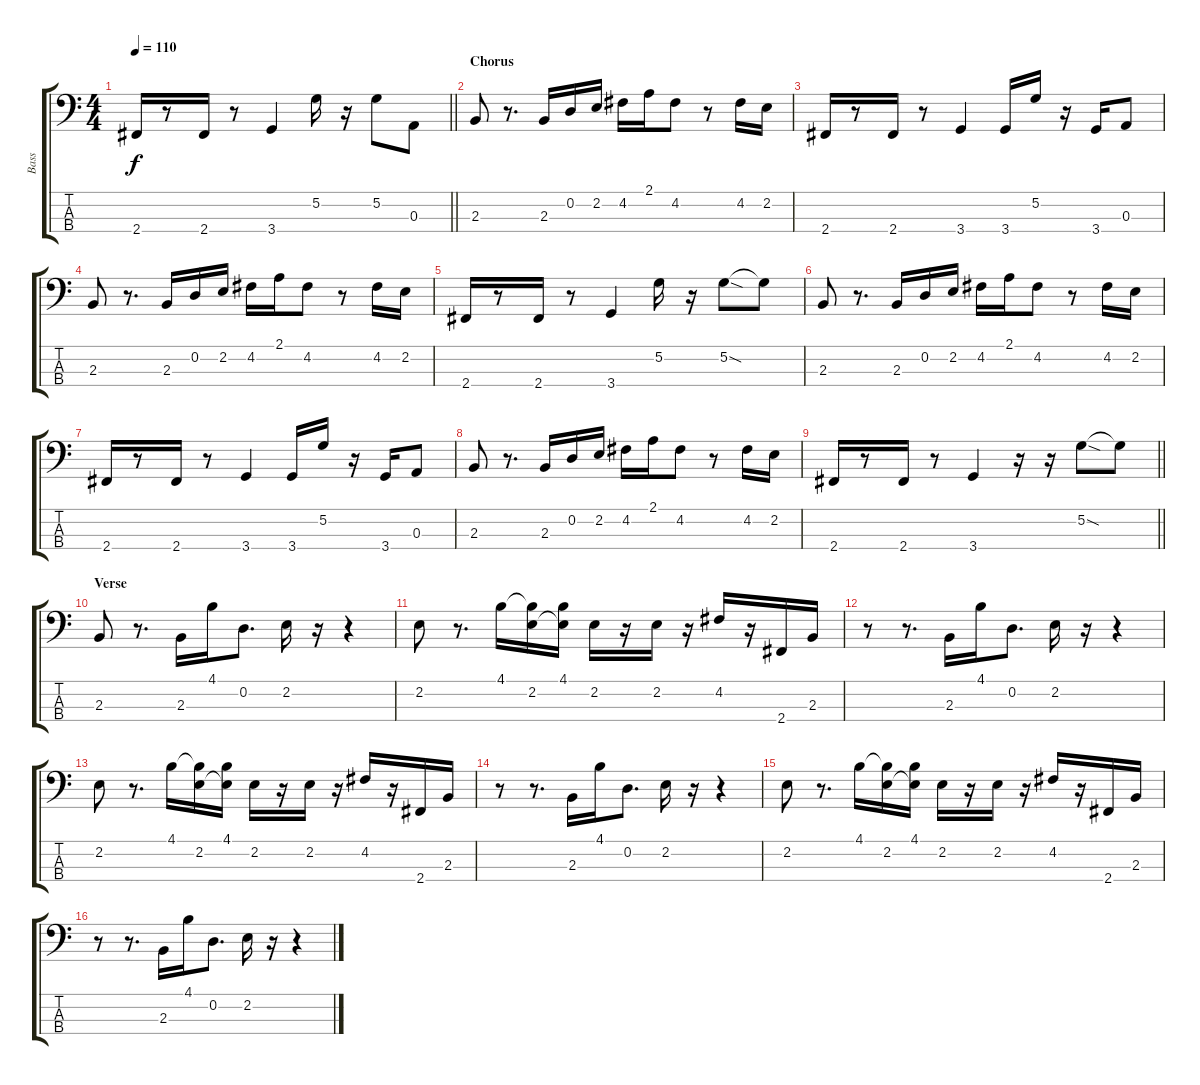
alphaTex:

\track ("Bass" "Bass") {instrument electricbasspick bank 255}
\staff {score tabs}
\tuning (G2 D2 A1 E1) {hide}
\ts (4 4)
\tempo 110
\clef f4
\barLineRight lightlight
\ks c
2.4.16{dy f} r.8 2.4.16 r.8 3.4.4 5.2.16 r.16 5.2.8 0.3.8 |
\section ("" "Chorus")
2.3.8 r.8{d} 2.3.16 0.2.16 2.2.16 4.2.16 2.1.16 4.2.8 r.8 4.2.16 2.2.16 |
2.4.16 r.8 2.4.16 r.8 3.4.4 3.4.16 5.2.16 r.16 3.4.16 0.3.8 |
2.3.8 r.8{d} 2.3.16 0.2.16 2.2.16 4.2.16 2.1.16 4.2.8 r.8 4.2.16 2.2.16 |
2.4.16 r.8 2.4.16 r.8 3.4.4 5.2.16 r.16 5.2{sod}.8 5.2{t}.8 |
2.3.8 r.8{d} 2.3.16 0.2.16 2.2.16 4.2.16 2.1.16 4.2.8 r.8 4.2.16 2.2.16 |
2.4.16 r.8 2.4.16 r.8 3.4.4 3.4.16 5.2.16 r.16 3.4.16 0.3.8 |
2.3.8 r.8{d} 2.3.16 0.2.16 2.2.16 4.2.16 2.1.16 4.2.8 r.8 4.2.16 2.2.16 |
\barLineRight lightlight
2.4.16 r.8 2.4.16 r.8 3.4.4 r.16 r.16 5.2{sod}.8 5.2{t}.8 |
\section ("" "Verse")
2.3.8 r.8{d} 2.3.16 4.1.16 0.2.8{d} 2.2.16 r.16 r.4 |
2.2.8 r.8{d} 4.1.16 (4.1{t} 2.2).16 (4.1 2.2{t}).16 2.2.16 r.16 2.2.16 r.16 4.2.16 r.16 2.4.16 2.3.16 |
r.8 r.8{d} 2.3.16 4.1.16 0.2.8{d} 2.2.16 r.16 r.4 |
2.2.8 r.8{d} 4.1.16 (4.1{t} 2.2).16 (4.1 2.2{t}).16 2.2.16 r.16 2.2.16 r.16 4.2.16 r.16 2.4.16 2.3.16 |
r.8 r.8{d} 2.3.16 4.1.16 0.2.8{d} 2.2.16 r.16 r.4 |
2.2.8 r.8{d} 4.1.16 (4.1{t} 2.2).16 (4.1 2.2{t}).16 2.2.16 r.16 2.2.16 r.16 4.2.16 r.16 2.4.16 2.3.16 |
r.8 r.8{d} 2.3.16 4.1.16 0.2.8{d} 2.2.16 r.16 r.4
